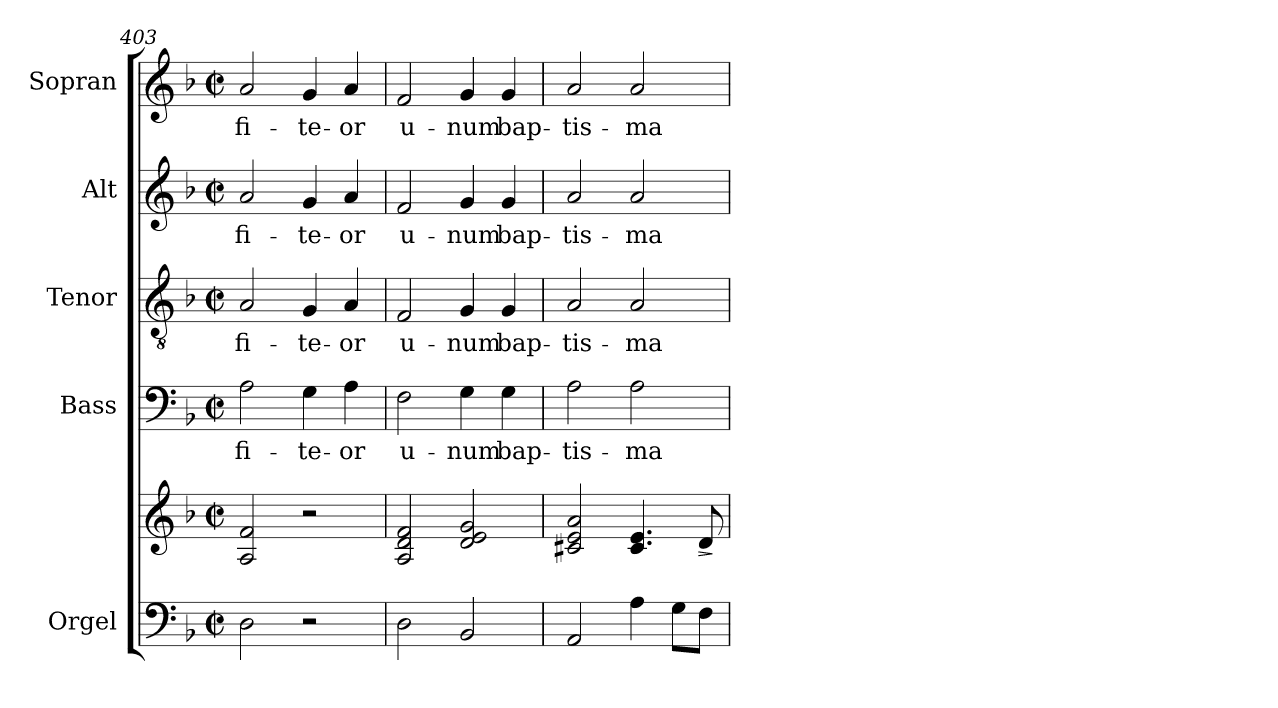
**kern	**kern	**dynam	**kern	**text	**kern	**text	**kern	**text	**kern	**text
*part5	*part5	*part5	*part4	*part4	*part3	*part3	*part2	*part2	*part1	*part1
*staff6	*staff5	*staff5/6	*staff4	*staff4	*staff3	*staff3	*staff2	*staff2	*staff1	*staff1
*I"Orgel	*	*	*I"Bass	*	*I"Tenor	*	*I"Alt	*	*I"Sopran	*
*I'Org.	*	*	*I'B.	*	*I'T.	*	*I'A.	*	*I'S.	*
*clefF4	*clefG2	*	*clefF4	*	*clefGv2	*	*clefG2	*	*clefG2	*
*k[b-]	*k[b-]	*	*k[b-]	*	*k[b-]	*	*k[b-]	*	*k[b-]	*
*F:	*F:	*	*F:	*	*F:	*	*F:	*	*F:	*
*M2/2	*M2/2	*	*M2/2	*	*M2/2	*	*M2/2	*	*M2/2	*
*met(c|)	*met(c|)	*	*met(c|)	*	*met(c|)	*	*met(c|)	*	*met(c|)	*
=403	=403	=403	=403	=403	=403	=403	=403	=403	=403	=403
!	!	!	!	!LO:LY:b	!	!LO:LY:b	!	!LO:LY:b	!	!LO:LY:b
2D\	2A/ 2f/	.	2A\	-fi-	2A/	-fi-	2a/	-fi-	2a/	-fi-
!	!	!	!	!LO:LY:b	!	!LO:LY:b	!	!LO:LY:b	!	!LO:LY:b
2r	2r	.	4G\	-te-	4G/	-te-	4g/	-te-	4g/	-te-
!	!	!	!	!LO:LY:b	!	!LO:LY:b	!	!LO:LY:b	!	!LO:LY:b
.	.	.	4A\	-or	4A/	-or	4a/	-or	4a/	-or
=404	=404	=404	=404	=404	=404	=404	=404	=404	=404	=404
!	!	!	!	!LO:LY:b	!	!LO:LY:b	!	!LO:LY:b	!	!LO:LY:b
2D\	2A/ 2d/ 2f/	.	2F\	u-	2F/	u-	2f/	u-	2f/	u-
!	!	!	!	!LO:LY:b	!	!LO:LY:b	!	!LO:LY:b	!	!LO:LY:b
2BB-/	2d/ 2e/ 2g/	.	4G\	-num	4G/	-num	4g/	-num	4g/	-num
!	!	!	!	!LO:LY:b	!	!LO:LY:b	!	!LO:LY:b	!	!LO:LY:b
.	.	.	4G\	bap-	4G/	bap-	4g/	bap-	4g/	bap-
=405	=405	=405	=405	=405	=405	=405	=405	=405	=405	=405
!	!	!	!	!LO:LY:b	!	!LO:LY:b	!	!LO:LY:b	!	!LO:LY:b
2AA/	2c#X/ 2e/ 2a/	.	2A\	-tis-	2A/	-tis-	2a/	-tis-	2a/	-tis-
!	!	!	!	!LO:LY:b	!	!LO:LY:b	!	!LO:LY:b	!	!LO:LY:b
4A\	4.c#/ 4.e/	.	2A\	-ma	2A/	-ma	2a/	-ma	2a/	-ma
8G\L	.	.	.	.	.	.	.	.	.	.
!	!	!LO:HP:b	!	!	!	!	!	!	!	!
8F\J	8d/	>	.	.	.	.	.	.	.	.
.	.	]	.	.	.	.	.	.	.	.
=	=	=	=	=	=	=	=	=	=	=
*-	*-	*-	*-	*-	*-	*-	*-	*-	*-	*-
